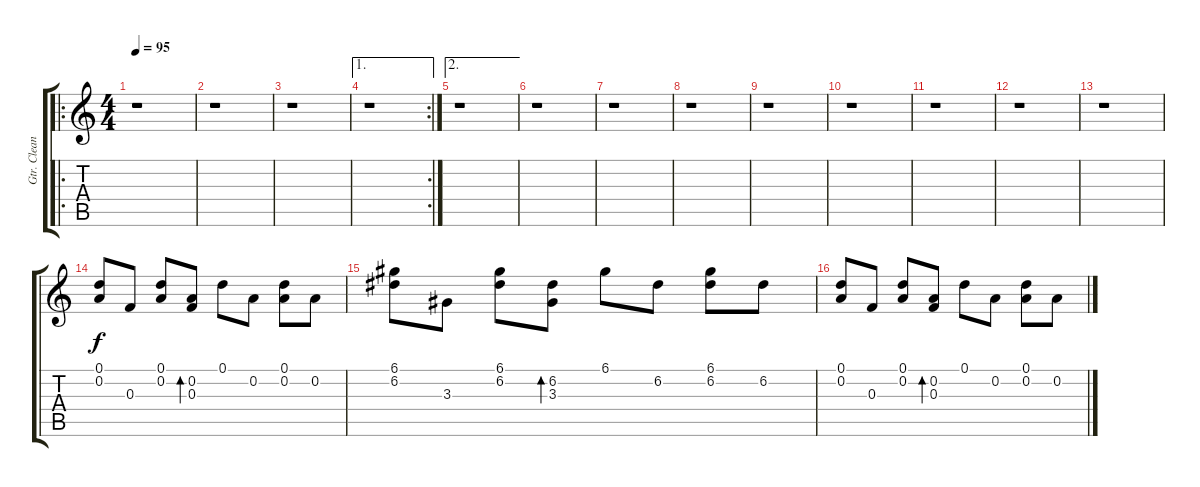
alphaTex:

\track ("Gtr. Clean" "Gtr. Clean") {instrument electricguitarclean}
\staff {score tabs}
\tuning (D4 A3 F3 C3 G2 D2) {hide}
\ro
\ts (4 4)
\tempo 95
\clef g2
\ks c
r.1{dy f} |
r.1 |
r.1 |
\ae 1
\rc 2
r.1 |
\ae 2
r.1 |
r.1 |
r.1 |
r.1 |
r.1 |
r.1 |
r.1 |
r.1 |
r.1 |
(0.1 0.2).8 0.3.8 (0.1 0.2).8 (0.2 0.3).8{bd 60} 0.1.8 0.2.8 (0.1 0.2).8 0.2.8 |
(6.1 6.2).8 3.3.8 (6.1 6.2).8 (6.2 3.3).8{bd 60} 6.1.8 6.2.8 (6.1 6.2).8 6.2.8 |
(0.1 0.2).8 0.3.8 (0.1 0.2).8 (0.2 0.3).8{bd 60} 0.1.8 0.2.8 (0.1 0.2).8 0.2.8
